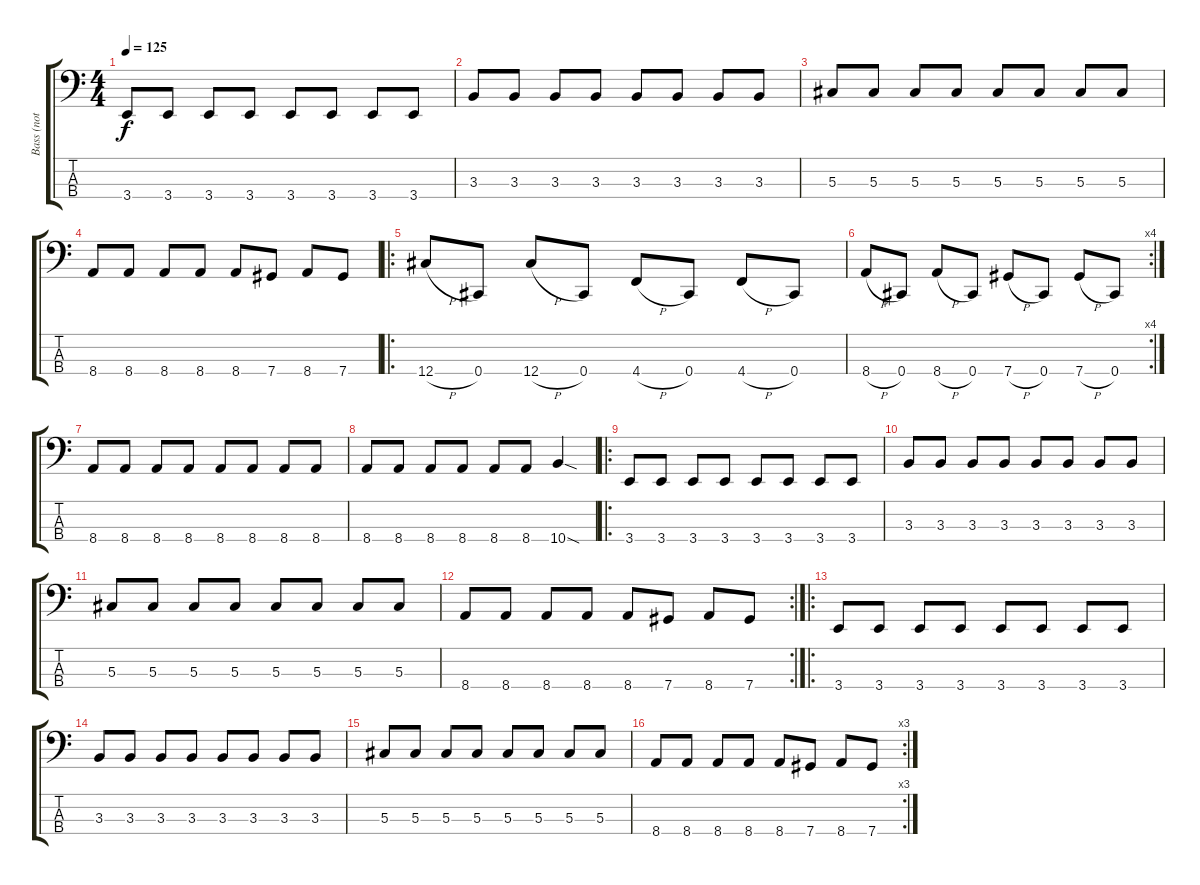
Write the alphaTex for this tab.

\track ("Bass (not exact on chorus)" "Bass (not ") {instrument electricbasspick}
\staff {score tabs}
\tuning (Gb2 Db2 Ab1 Db1) {hide}
\ts (4 4)
\tempo 125
\clef f4
\ks c
3.4.8{dy f} 3.4.8 3.4.8 3.4.8 3.4.8 3.4.8 3.4.8 3.4.8 |
3.3.8 3.3.8 3.3.8 3.3.8 3.3.8 3.3.8 3.3.8 3.3.8 |
5.3.8 5.3.8 5.3.8 5.3.8 5.3.8 5.3.8 5.3.8 5.3.8 |
8.4.8 8.4.8 8.4.8 8.4.8 8.4.8 7.4.8 8.4.8 7.4.8 |
\ro
12.4{h}.8 0.4.8 12.4{h}.8 0.4.8 4.4{h}.8 0.4.8 4.4{h}.8 0.4.8 |
\rc 4
8.4{h}.8 0.4.8 8.4{h}.8 0.4.8 7.4{h}.8 0.4.8 7.4{h}.8 0.4.8 |
8.4.8 8.4.8 8.4.8 8.4.8 8.4.8 8.4.8 8.4.8 8.4.8 |
8.4.8 8.4.8 8.4.8 8.4.8 8.4.8 8.4.8 10.4{sod}.4 |
\ro
3.4.8 3.4.8 3.4.8 3.4.8 3.4.8 3.4.8 3.4.8 3.4.8 |
3.3.8 3.3.8 3.3.8 3.3.8 3.3.8 3.3.8 3.3.8 3.3.8 |
5.3.8 5.3.8 5.3.8 5.3.8 5.3.8 5.3.8 5.3.8 5.3.8 |
\rc 2
8.4.8 8.4.8 8.4.8 8.4.8 8.4.8 7.4.8 8.4.8 7.4.8 |
\ro
3.4.8 3.4.8 3.4.8 3.4.8 3.4.8 3.4.8 3.4.8 3.4.8 |
3.3.8 3.3.8 3.3.8 3.3.8 3.3.8 3.3.8 3.3.8 3.3.8 |
5.3.8 5.3.8 5.3.8 5.3.8 5.3.8 5.3.8 5.3.8 5.3.8 |
\rc 3
8.4.8 8.4.8 8.4.8 8.4.8 8.4.8 7.4.8 8.4.8 7.4.8
